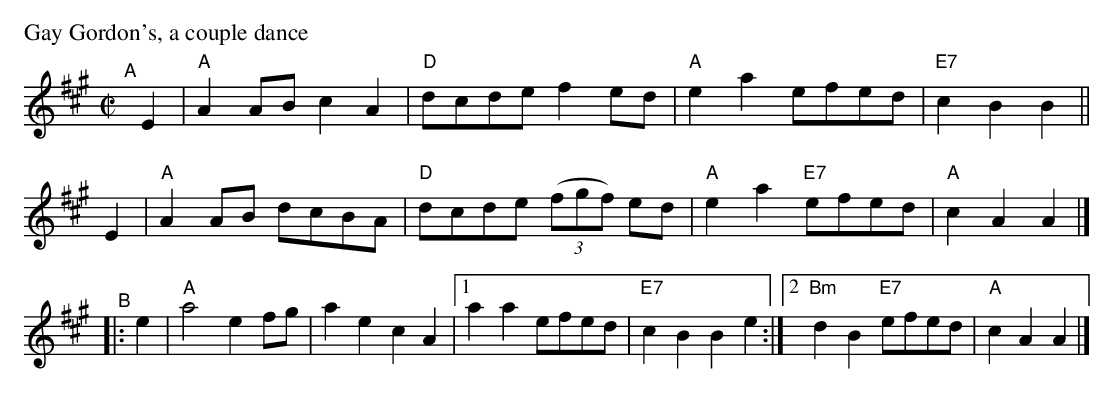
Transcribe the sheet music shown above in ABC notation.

X:1
P: Gay Gordon's, a couple dance
C:
M: C|
L: 1/8
K: A
"^A"[|]\
E2 | "A"A2AB c2A2 | "D"dcde f2ed | "A"e2a2 efed | "E7"c2B2 B2 ||
E2 | "A"A2AB dcBA | "D"dcde ((3fgf) ed | "A"e2a2 "E7"efed | "A"c2A2 A2 |]
"^B"|: e2 |\
"A"a4 e2fg | a2e2 c2A2 |[1 a2a2 efed | "E7"c2B2 B2e2 :|[2 "Bm"d2B2 "E7"efed | "A"c2A2 A2 |]
